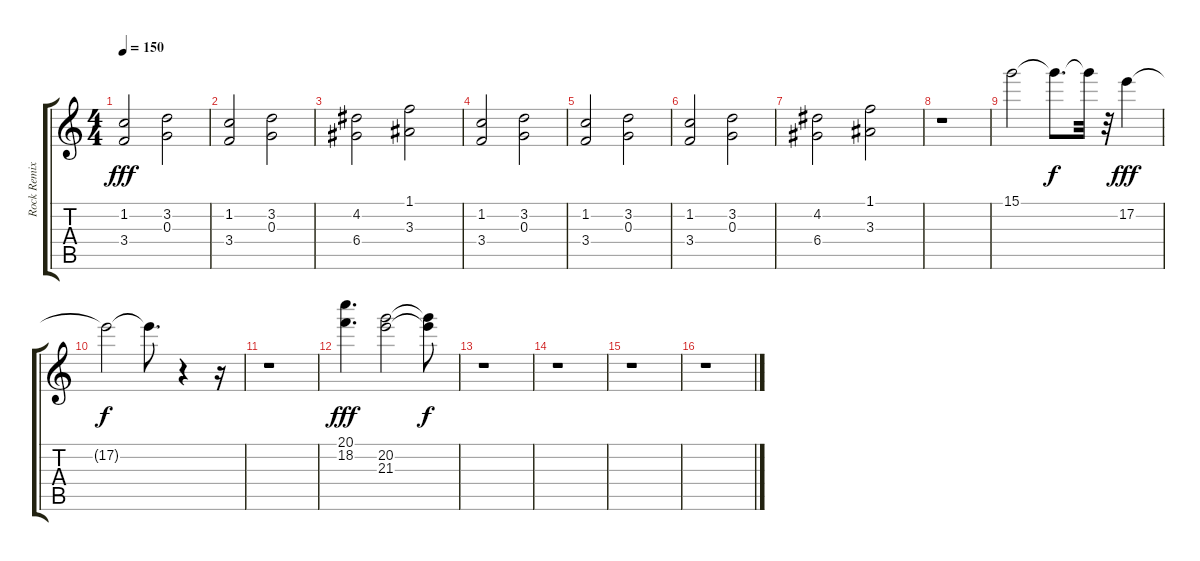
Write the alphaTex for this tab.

\track ("Rock Remix" "Rock Remix") {instrument distortionguitar}
\staff {score tabs}
\tuning (E4 B3 G3 D3 A2 E2) {hide}
\ts (4 4)
\tempo 150
\clef g2
\ks c
(1.2 3.4).2{dy fff} (3.2 0.3).2 |
(1.2 3.4).2 (3.2 0.3).2 |
(4.2 6.4).2 (1.1 3.3).2 |
(1.2 3.4).2 (3.2 0.3).2 |
(1.2 3.4).2 (3.2 0.3).2 |
(1.2 3.4).2 (3.2 0.3).2 |
(4.2 6.4).2 (1.1 3.3).2 |
r.1 |
15.1.2 15.1{t}.8{d dy f} 15.1{t}.32 r.32 17.2.4{dy fff} |
17.2{t}.2{dy f} 17.2{t}.8{d} r.4 r.16 |
r.1 |
(20.1 18.2).4{d dy fff} (20.2 21.3).2 (20.2{t} 21.3{t}).8{dy f} |
r.1 |
r.1 |
r.1 |
r.1
